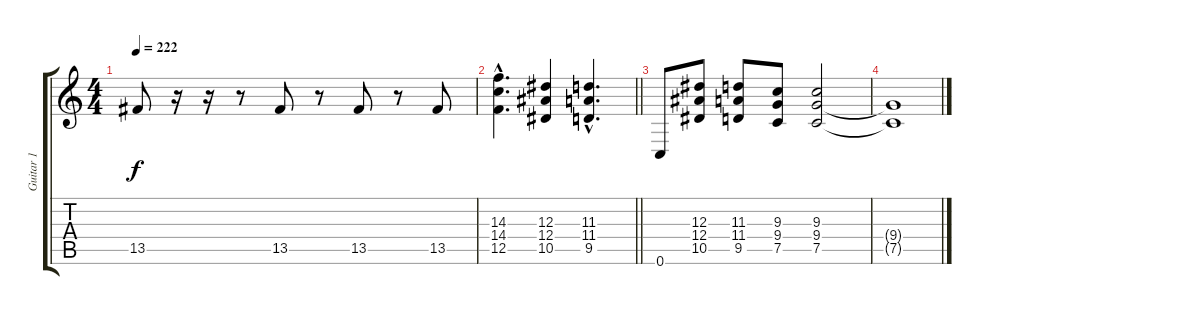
\track ("Guitar 1" "Guitar 1") {instrument distortionguitar}
\staff {score tabs}
\tuning (C4 G3 Eb3 Bb2 F2 C2) {hide}
\ts (4 4)
\tempo 222
\clef g2
\ks c
13.5.8{dy f} r.16 r.16 r.8 13.5.8 r.8 13.5.8 r.8 13.5.8 |
\barLineRight lightlight
(14.3{hac} 14.4{hac} 12.5{hac}).4{d} (12.3 12.4 10.5).4 (11.3{hac} 11.4{hac} 9.5{hac}).4{d} |
0.6.8 (12.3 12.4 10.5).8 (11.3 11.4 9.5).8 (9.3 9.4 7.5).8 (9.3 9.4 7.5).2 |
(9.4{t} 7.5{t}).1
